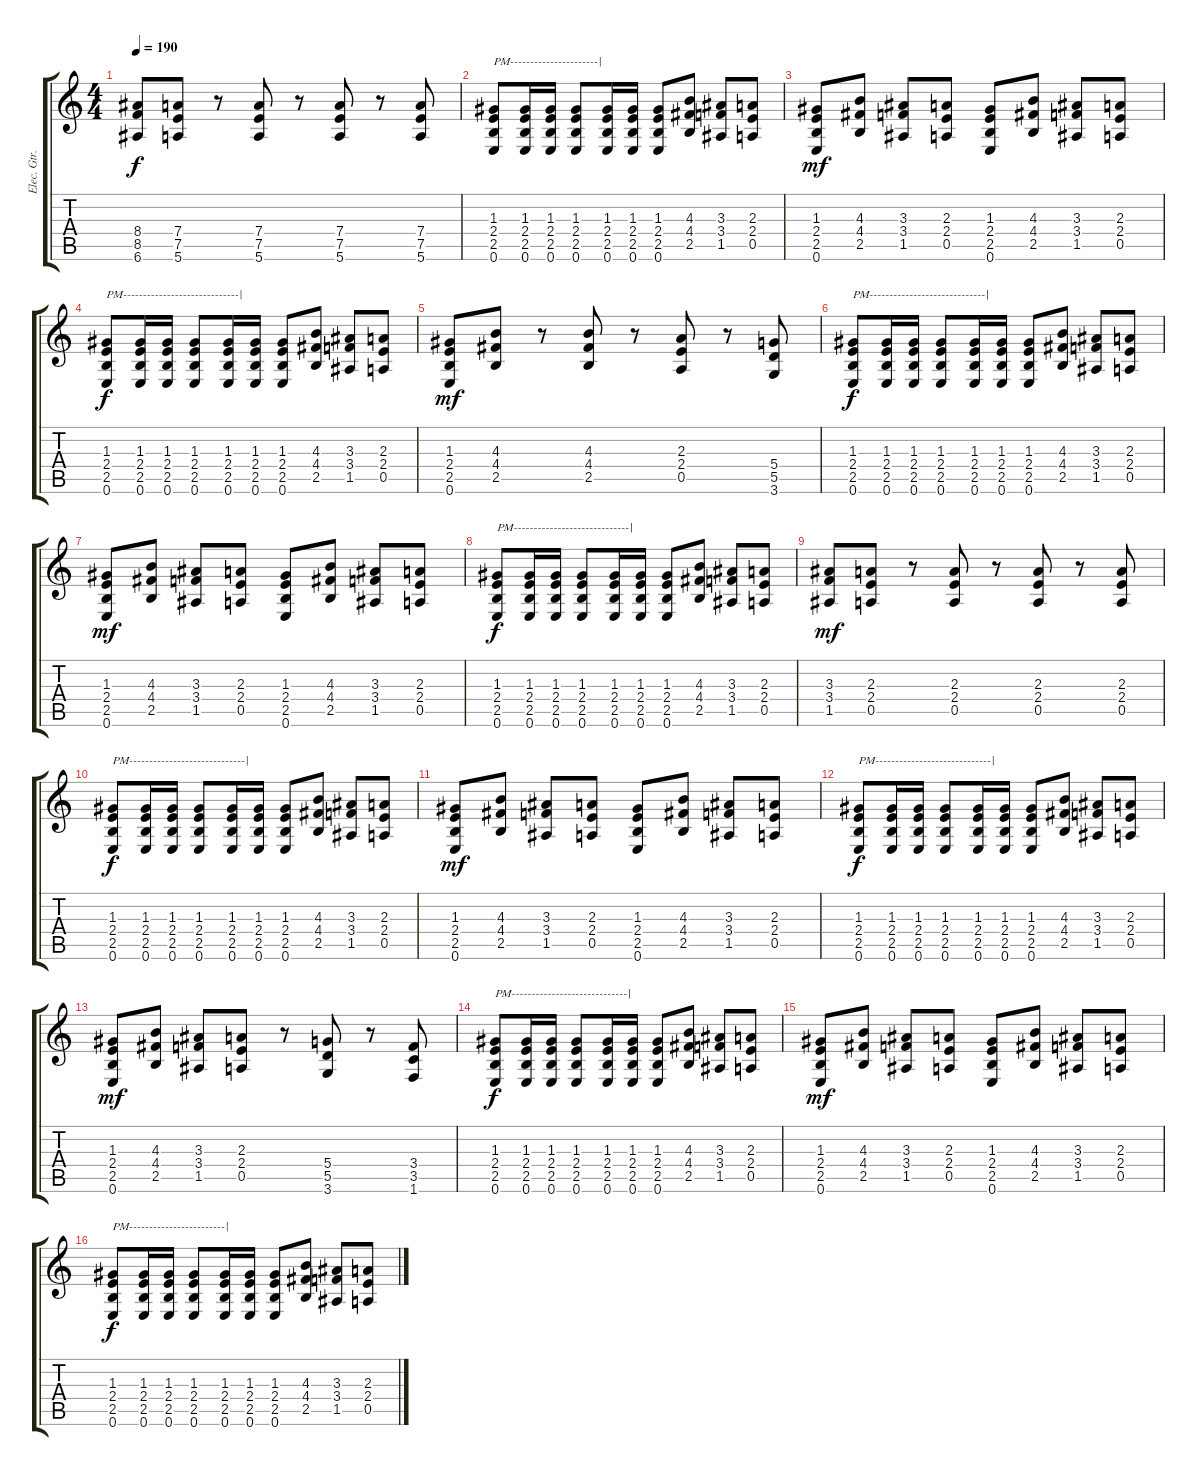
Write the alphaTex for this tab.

\track ("Elec. Gtr. I" "Elec. Gtr.") {instrument distortionguitar}
\staff {score tabs}
\tuning (E4 B3 G3 D3 A2 E2) {hide}
\ts (4 4)
\tempo 190
\clef g2
\ks c
(8.4 8.5 6.6).8{dy f} (7.4 7.5 5.6).8 r.8 (7.4 7.5 5.6).8 r.8 (7.4 7.5 5.6).8 r.8 (7.4 7.5 5.6).8 |
(1.3 2.4 2.5 0.6).8{txt "PM----------------------|"} (1.3 2.4 2.5 0.6).16 (1.3 2.4 2.5 0.6).16 (1.3 2.4 2.5 0.6).8 (1.3 2.4 2.5 0.6).16 (1.3 2.4 2.5 0.6).16 (1.3 2.4 2.5 0.6).8 (4.3 4.4 2.5).8 (3.3 3.4 1.5).8 (2.3 2.4 0.5).8 |
(1.3 2.4 2.5 0.6).8{dy mf} (4.3 4.4 2.5).8 (3.3 3.4 1.5).8 (2.3 2.4 0.5).8 (1.3 2.4 2.5 0.6).8 (4.3 4.4 2.5).8 (3.3 3.4 1.5).8 (2.3 2.4 0.5).8 |
(1.3 2.4 2.5 0.6).8{txt "PM-----------------------------|" dy f} (1.3 2.4 2.5 0.6).16 (1.3 2.4 2.5 0.6).16 (1.3 2.4 2.5 0.6).8 (1.3 2.4 2.5 0.6).16 (1.3 2.4 2.5 0.6).16 (1.3 2.4 2.5 0.6).8 (4.3 4.4 2.5).8 (3.3 3.4 1.5).8 (2.3 2.4 0.5).8 |
(1.3 2.4 2.5 0.6).8{dy mf} (4.3 4.4 2.5).8 r.8 (4.3 4.4 2.5).8 r.8 (2.3 2.4 0.5).8 r.8 (5.4 5.5 3.6).8 |
(1.3 2.4 2.5 0.6).8{txt "PM-----------------------------|" dy f} (1.3 2.4 2.5 0.6).16 (1.3 2.4 2.5 0.6).16 (1.3 2.4 2.5 0.6).8 (1.3 2.4 2.5 0.6).16 (1.3 2.4 2.5 0.6).16 (1.3 2.4 2.5 0.6).8 (4.3 4.4 2.5).8 (3.3 3.4 1.5).8 (2.3 2.4 0.5).8 |
(1.3 2.4 2.5 0.6).8{dy mf} (4.3 4.4 2.5).8 (3.3 3.4 1.5).8 (2.3 2.4 0.5).8 (1.3 2.4 2.5 0.6).8 (4.3 4.4 2.5).8 (3.3 3.4 1.5).8 (2.3 2.4 0.5).8 |
(1.3 2.4 2.5 0.6).8{txt "PM-----------------------------|" dy f} (1.3 2.4 2.5 0.6).16 (1.3 2.4 2.5 0.6).16 (1.3 2.4 2.5 0.6).8 (1.3 2.4 2.5 0.6).16 (1.3 2.4 2.5 0.6).16 (1.3 2.4 2.5 0.6).8 (4.3 4.4 2.5).8 (3.3 3.4 1.5).8 (2.3 2.4 0.5).8 |
(3.3 3.4 1.5).8{dy mf} (2.3 2.4 0.5).8 r.8 (2.3 2.4 0.5).8 r.8 (2.3 2.4 0.5).8 r.8 (2.3 2.4 0.5).8 |
(1.3 2.4 2.5 0.6).8{txt "PM-----------------------------|" dy f} (1.3 2.4 2.5 0.6).16 (1.3 2.4 2.5 0.6).16 (1.3 2.4 2.5 0.6).8 (1.3 2.4 2.5 0.6).16 (1.3 2.4 2.5 0.6).16 (1.3 2.4 2.5 0.6).8 (4.3 4.4 2.5).8 (3.3 3.4 1.5).8 (2.3 2.4 0.5).8 |
(1.3 2.4 2.5 0.6).8{dy mf} (4.3 4.4 2.5).8 (3.3 3.4 1.5).8 (2.3 2.4 0.5).8 (1.3 2.4 2.5 0.6).8 (4.3 4.4 2.5).8 (3.3 3.4 1.5).8 (2.3 2.4 0.5).8 |
(1.3 2.4 2.5 0.6).8{txt "PM-----------------------------|" dy f} (1.3 2.4 2.5 0.6).16 (1.3 2.4 2.5 0.6).16 (1.3 2.4 2.5 0.6).8 (1.3 2.4 2.5 0.6).16 (1.3 2.4 2.5 0.6).16 (1.3 2.4 2.5 0.6).8 (4.3 4.4 2.5).8 (3.3 3.4 1.5).8 (2.3 2.4 0.5).8 |
(1.3 2.4 2.5 0.6).8{dy mf} (4.3 4.4 2.5).8 (3.3 3.4 1.5).8 (2.3 2.4 0.5).8 r.8 (5.4 5.5 3.6).8 r.8 (3.4 3.5 1.6).8 |
(1.3 2.4 2.5 0.6).8{txt "PM-----------------------------|" dy f} (1.3 2.4 2.5 0.6).16 (1.3 2.4 2.5 0.6).16 (1.3 2.4 2.5 0.6).8 (1.3 2.4 2.5 0.6).16 (1.3 2.4 2.5 0.6).16 (1.3 2.4 2.5 0.6).8 (4.3 4.4 2.5).8 (3.3 3.4 1.5).8 (2.3 2.4 0.5).8 |
(1.3 2.4 2.5 0.6).8{dy mf} (4.3 4.4 2.5).8 (3.3 3.4 1.5).8 (2.3 2.4 0.5).8 (1.3 2.4 2.5 0.6).8 (4.3 4.4 2.5).8 (3.3 3.4 1.5).8 (2.3 2.4 0.5).8 |
(1.3 2.4 2.5 0.6).8{txt "PM------------------------|" dy f} (1.3 2.4 2.5 0.6).16 (1.3 2.4 2.5 0.6).16 (1.3 2.4 2.5 0.6).8 (1.3 2.4 2.5 0.6).16 (1.3 2.4 2.5 0.6).16 (1.3 2.4 2.5 0.6).8 (4.3 4.4 2.5).8 (3.3 3.4 1.5).8 (2.3 2.4 0.5).8
